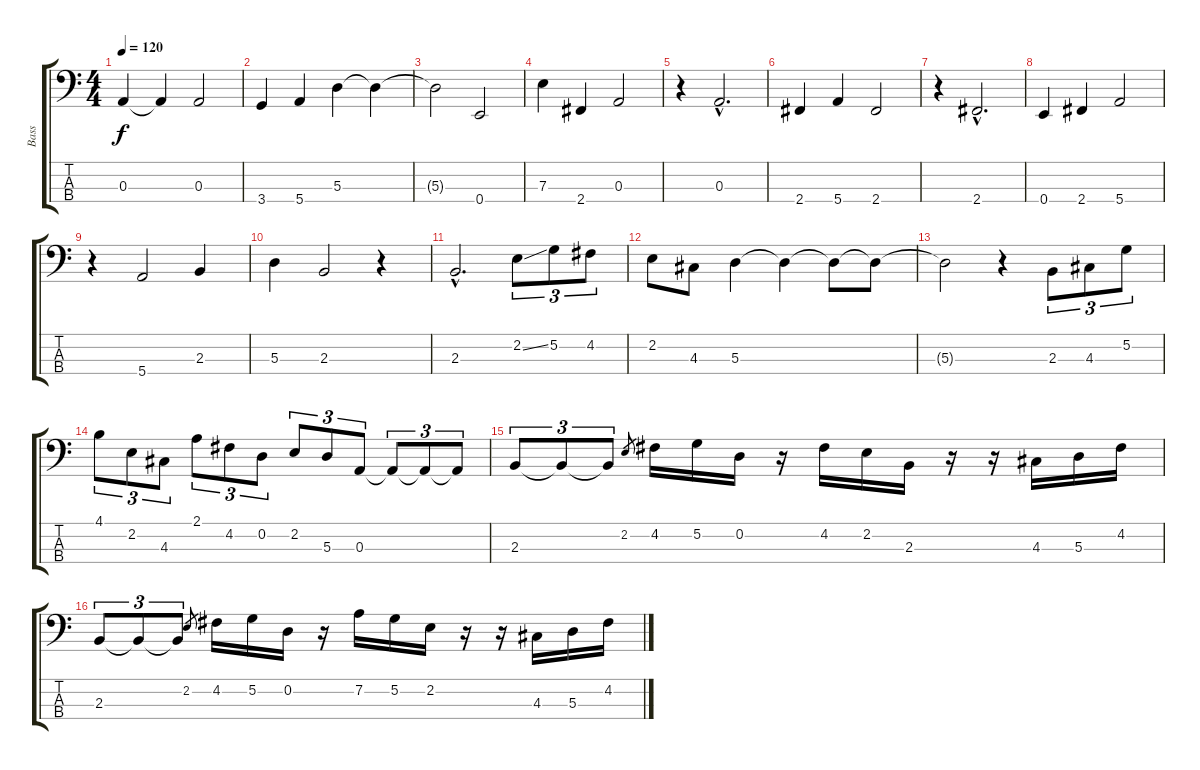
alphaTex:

\track ("Bass" "Bass") {instrument electricbassfinger}
\staff {score tabs}
\tuning (G2 D2 A1 E1) {hide}
\ts (4 4)
\tempo 120
\clef f4
\ks c
0.3.4{dy f} 0.3{t}.4 0.3.2 |
3.4.4 5.4.4 5.3.4 5.3{t}.4 |
5.3{t}.2 0.4.2 |
7.3.4 2.4.4 0.3.2 |
r.4 0.3{hac}.2{d} |
2.4.4 5.4.4 2.4.2 |
r.4 2.4{hac}.2{d} |
0.4.4 2.4.4 5.4.2 |
r.4 5.4.2 2.3.4 |
5.3.4 2.3.2 r.4 |
2.3{hac}.2{d} 2.2{ss}.8{tu (3 2)} 5.2.8{tu (3 2)} 4.2.8{tu (3 2)} |
2.2.8 4.3.8 5.3.4 5.3{t}.4 5.3{t}.8 5.3{t}.8 |
5.3{t}.2 r.4 2.3.8{tu (3 2)} 4.3.8{tu (3 2)} 5.2.8{tu (3 2)} |
4.1.8{tu (3 2)} 2.2.8{tu (3 2)} 4.3.8{tu (3 2)} 2.1.8{tu (3 2)} 4.2.8{tu (3 2)} 0.2.8{tu (3 2)} 2.2.8{tu (3 2)} 5.3.8{tu (3 2)} 0.3.8{tu (3 2)} 0.3{t}.8{tu (3 2)} 0.3{t}.8{tu (3 2)} 0.3{t}.8{tu (3 2)} |
2.3.8{tu (3 2)} 2.3{t}.8{tu (3 2)} 2.3{t}.8{tu (3 2)} 2.2.8{gr} 4.2.16 5.2.16 0.2.16 r.16 4.2.16 2.2.16 2.3.16 r.16 r.16 4.3.16 5.3.16 4.2.16 |
2.3.8{tu (3 2)} 2.3{t}.8{tu (3 2)} 2.3{t}.8{tu (3 2)} 2.2.8{gr} 4.2.16 5.2.16 0.2.16 r.16 7.2.16 5.2.16 2.2.16 r.16 r.16 4.3.16 5.3.16 4.2.16
